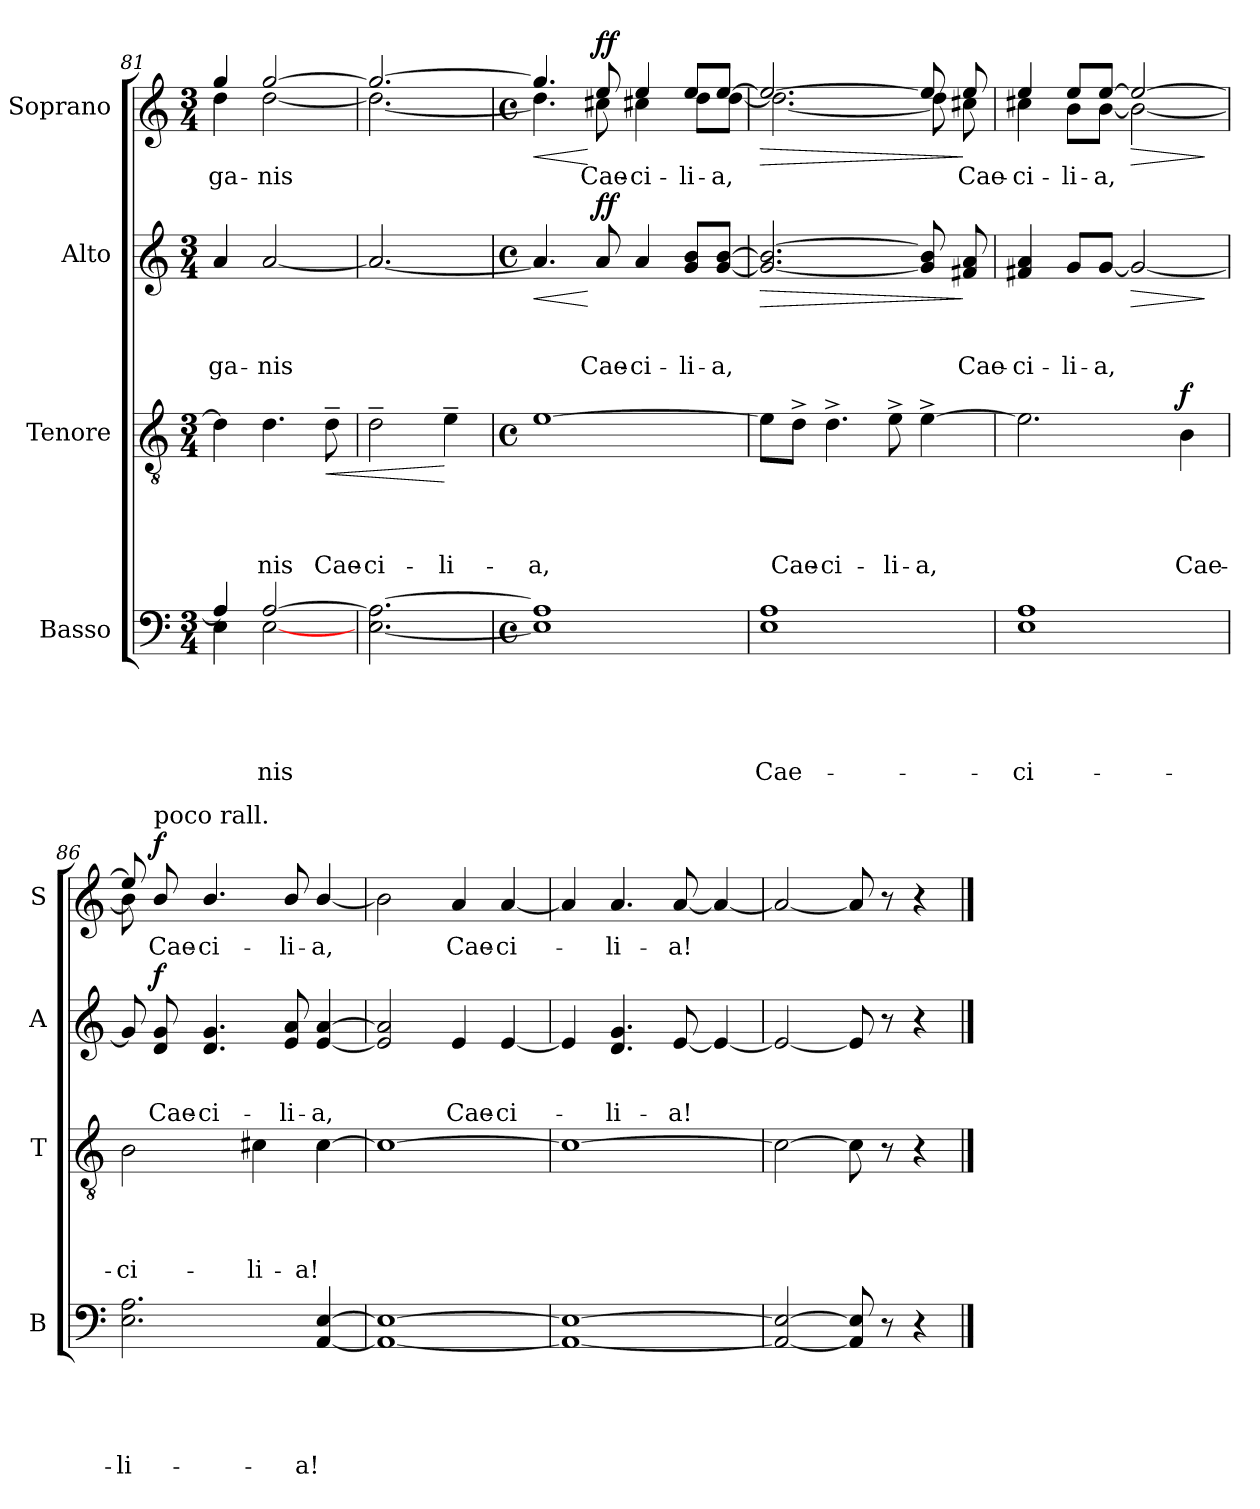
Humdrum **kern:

**kern	**text	**text	**text	**text	**text	**kern	**text	**text	**text	**text	**dynam	**kern	**text	**text	**text	**dynam	**kern	**text	**dynam
*part4	*part4	*part4	*part4	*part4	*part4	*part3	*part3	*part3	*part3	*part3	*part3	*part2	*part2	*part2	*part2	*part2	*part1	*part1	*part1
*staff4	*staff4	*staff4	*staff4	*staff4	*staff4	*staff3	*staff3	*staff3	*staff3	*staff3	*staff3	*staff2	*staff2	*staff2	*staff2	*staff2	*staff1	*staff1	*staff1
*I"Basso	*	*	*	*	*	*I"Tenore	*	*	*	*	*	*I"Alto	*	*	*	*	*I"Soprano	*	*
*I'B	*	*	*	*	*	*I'T	*	*	*	*	*	*I'A	*	*	*	*	*I'S	*	*
*clefF4	*	*	*	*	*	*clefGv2	*	*	*	*	*	*clefG2	*	*	*	*	*clefG2	*	*
*k[]	*	*	*	*	*	*k[]	*	*	*	*	*	*k[]	*	*	*	*	*k[]	*	*
*C:	*	*	*	*	*	*C:	*	*	*	*	*	*C:	*	*	*	*	*C:	*	*
*M3/4	*	*	*	*	*	*M3/4	*	*	*	*	*	*M3/4	*	*	*	*	*M3/4	*	*
=81	=81	=81	=81	=81	=81	=81	=81	=81	=81	=81	=81	=81	=81	=81	=81	=81	=81	=81	=81
*^	*	*	*	*	*	*	*	*	*	*	*	*	*	*	*	*	*	*	*
!	!	!	!	!	!	!	!	!	!	!	!	!	!	!	!	!LO:LY:b	!	!	!LO:LY:b	!
*	*	*	*	*	*	*	*	*	*	*	*	*	*	*	*	*	*	*^	*	*
4A/]	4E\	.	.	.	.	.	4d\]	.	.	.	.	.	4a/	.	.	-ga-	.	4gg/	4dd\	-ga-	.
!	!	!	!	!	!	!LO:LY:b	!	!	!	!	!LO:LY:b	!	!	!	!	!LO:LY:b	!	!	!	!LO:LY:b	!
[>2A/	[<2E\	.	.	.	.	-nis	4.d\	.	.	.	-nis	.	[2a/	.	.	-nis	.	[>2gg/	[<2dd\	-nis	.
!	!	!	!	!	!	!	!	!	!	!	!LO:LY:b	!LO:HP:b	!	!	!	!	!	!	!	!	!
.	.	.	.	.	.	.	8d~>\	.	.	.	Cae-	<	.	.	.	.	.	.	.	.	.
*v	*v	*	*	*	*	*	*	*	*	*	*	*	*	*	*	*	*	*	*	*	*
=82	=82	=82	=82	=82	=82	=82	=82	=82	=82	=82	=82	=82	=82	=82	=82	=82	=82	=82	=82	=82
!	!	!	!	!	!	!	!	!	!	!LO:LY:b	!	!	!	!	!	!	!	!	!	!
[2.E\ 2.A\_	.	.	.	.	.	2d~>\	.	.	.	-ci-	.	2.a/_	.	.	.	.	2.gg/_	2.dd\_	.	.
!	!	!	!	!	!	!	!	!	!	!LO:LY:b	!	!	!	!	!	!	!	!	!	!
.	.	.	.	.	.	4e~>\	.	.	.	-li-	[	.	.	.	.	.	.	.	.	.
=83	=83	=83	=83	=83	=83	=83	=83	=83	=83	=83	=83	=83	=83	=83	=83	=83	=83	=83	=83	=83
*M4/4	*	*	*	*	*	*M4/4	*	*	*	*	*	*M4/4	*	*	*	*	*M4/4	*	*	*
*met(c)	*	*	*	*	*	*met(c)	*	*	*	*	*	*met(c)	*	*	*	*	*met(c)	*	*	*
!	!	!	!	!	!	!	!	!	!	!LO:LY:b	!	!	!	!	!	!LO:HP:b	!	!	!	!LO:HP:b
1E] 1A]	.	.	.	.	.	[1e	.	.	.	-a,	.	4.a/]	.	.	.	<	4.gg/]	4.dd\]	.	<
!	!	!	!	!	!	!	!	!	!	!	!	!	!	!	!LO:LY:b	!LO:DY:n=1:a	!	!	!LO:LY:b	!LO:DY:n=1:a
.	.	.	.	.	.	.	.	.	.	.	.	8a/	.	.	Cae-	[ ff	8ee/	8cc#X\	Cae-	[ ff
!	!	!	!	!	!	!	!	!	!	!	!	!	!	!	!LO:LY:b	!	!	!	!LO:LY:b	!
.	.	.	.	.	.	.	.	.	.	.	.	4a/	.	.	-ci-	.	4ee/	4cc#X\	-ci-	.
!	!	!	!	!	!	!	!	!	!	!	!	!	!	!	!LO:LY:b	!	!	!	!LO:LY:b	!
.	.	.	.	.	.	.	.	.	.	.	.	8g/ 8b/L	.	.	-li-	.	8ee/L	8dd\L	-li-	.
!	!	!	!	!	!	!	!	!	!	!	!	!	!	!	!LO:LY:b	!	!	!	!LO:LY:b	!
.	.	.	.	.	.	.	.	.	.	.	.	[8g/ [8b/J	.	.	-a,	.	[>8ee/J	[<8dd\J	-a,	.
!!LO:LB:g=z	!!
=84	=84	=84	=84	=84	=84	=84	=84	=84	=84	=84	=84	=84	=84	=84	=84	=84	=84	=84	=84	=84
!	!	!	!	!	!LO:LY:b	!	!	!	!	!	!	!	!	!	!	!LO:HP:b	!	!	!	!LO:HP:b
1E 1A	.	.	.	.	Cae-	8e\L]	.	.	.	.	.	2.g/_ 2.b/_	.	.	.	>	2.ee/_	2.dd\_	.	>
!	!	!	!	!	!	!	!	!	!	!LO:LY:b	!	!	!	!	!	!	!	!	!	!
.	.	.	.	.	.	8d^>\J	.	.	.	Cae-	.	.	.	.	.	.	.	.	.	.
!	!	!	!	!	!	!	!	!	!	!LO:LY:b	!	!	!	!	!	!	!	!	!	!
.	.	.	.	.	.	4.d^>\	.	.	.	-ci-	.	.	.	.	.	.	.	.	.	.
!	!	!	!	!	!	!	!	!	!	!LO:LY:b	!	!	!	!	!	!	!	!	!	!
.	.	.	.	.	.	8e^>\	.	.	.	-li-	.	.	.	.	.	.	.	.	.	.
!	!	!	!	!	!	!	!	!	!	!LO:LY:b	!	!	!	!	!	!	!	!	!	!
.	.	.	.	.	.	[4e^>\	.	.	.	-a,	.	8g/] 8b/]	.	.	.	.	8ee/]	8dd\]	.	.
!	!	!	!	!	!	!	!	!	!	!	!	!	!	!	!LO:LY:b	!	!	!	!LO:LY:b	!
.	.	.	.	.	.	.	.	.	.	.	.	8f#X/ 8a/	.	.	Cae-	]	8ee/	8cc#X\	Cae-	]
=85	=85	=85	=85	=85	=85	=85	=85	=85	=85	=85	=85	=85	=85	=85	=85	=85	=85	=85	=85	=85
!	!	!	!	!	!LO:LY:b	!	!	!	!	!	!	!	!	!	!LO:LY:b	!	!	!	!LO:LY:b	!
1E 1A	.	.	.	.	-ci-	2.e\]	.	.	.	.	.	4f#X/ 4a/	.	.	-ci-	.	4ee/	4cc#X\	-ci-	.
!	!	!	!	!	!	!	!	!	!	!	!	!	!	!	!LO:LY:b	!	!	!	!LO:LY:b	!
.	.	.	.	.	.	.	.	.	.	.	.	8g/L	.	.	-li-	.	8ee/L	8b\L	-li-	.
!	!	!	!	!	!	!	!	!	!	!	!	!	!	!	!LO:LY:b	!	!	!	!LO:LY:b	!
.	.	.	.	.	.	.	.	.	.	.	.	[8g/J	.	.	-a,	.	[>8ee/J	[<8b\J	-a,	.
!	!	!	!	!	!	!	!	!	!	!	!	!	!	!	!	!LO:HP:b	!	!	!	!LO:HP:b
.	.	.	.	.	.	.	.	.	.	.	.	2g/_	.	.	.	>	2ee/_	2b\_	.	>
!	!	!	!	!	!	!	!	!	!	!LO:LY:b	!LO:DY:a	!	!	!	!	!	!	!	!	!
.	.	.	.	.	.	4B\	.	.	.	Cae-	f	.	.	.	.	.	.	.	.	.
*	*	*	*	*	*	*	*	*	*	*	*	*	*	*	*	*	*v	*v	*	*
.	.	.	.	.	.	.	.	.	.	.	.	.	.	.	.	]	.	.	]
=86	=86	=86	=86	=86	=86	=86	=86	=86	=86	=86	=86	=86	=86	=86	=86	=86	=86	=86	=86
!	!	!	!	!	!LO:LY:b	!	!	!	!	!LO:LY:b	!	!	!	!	!	!	!	!	!
*	*	*	*	*	*	*	*	*	*	*	*	*	*	*	*	*	*^	*	*
2.E\ 2.A\	.	.	.	.	-li-	2B\	.	.	.	-ci-	.	8g/]	.	.	.	.	8ee/]	8b\]	.	.
!	!	!	!	!	!	!	!	!	!	!	!	!	!	!	!	!	!LO:TX:a:t=poco rall.	!	!	!
!	!	!	!	!	!	!	!	!	!	!	!	!	!	!	!LO:LY:b	!LO:DY:a	!	!	!LO:LY:b	!LO:DY:a
.	.	.	.	.	.	.	.	.	.	.	.	8d/ 8g/	.	.	Cae-	f	8b/	2..ryy	Cae-	f
!	!	!	!	!	!	!	!	!	!	!	!	!	!	!	!LO:LY:b	!	!	!	!LO:LY:b	!
.	.	.	.	.	.	.	.	.	.	.	.	4.d/ 4.g/	.	.	-ci-	.	4.b/	.	-ci-	.
!	!	!	!	!	!	!	!	!	!	!LO:LY:b	!	!	!	!	!	!	!	!	!	!
.	.	.	.	.	.	4c#X\	.	.	.	-li-	.	.	.	.	.	.	.	.	.	.
!	!	!	!	!	!	!	!	!	!	!	!	!	!	!	!LO:LY:b	!	!	!	!LO:LY:b	!
.	.	.	.	.	.	.	.	.	.	.	.	8e/ 8a/	.	.	-li-	.	8b/	.	-li-	.
!	!	!	!	!	!LO:LY:b	!	!	!	!	!LO:LY:b	!	!	!	!	!LO:LY:b	!	!	!	!LO:LY:b	!
[4AA/ [4E/	.	.	.	.	-a!	[4c#\	.	.	.	-a!	.	[4e/ [4a/	.	.	-a,	.	[>4b/	.	-a,	.
*	*	*	*	*	*	*	*	*	*	*	*	*	*	*	*	*	*v	*v	*	*
=87	=87	=87	=87	=87	=87	=87	=87	=87	=87	=87	=87	=87	=87	=87	=87	=87	=87	=87	=87
1AA_ 1E_	.	.	.	.	.	1c#_	.	.	.	.	.	2e/] 2a/]	.	.	.	.	2b\]	.	.
!	!	!	!	!	!	!	!	!	!	!	!	!	!	!	!LO:LY:b	!	!	!LO:LY:b	!
.	.	.	.	.	.	.	.	.	.	.	.	4e/	.	.	Cae-	.	4a/	Cae-	.
!	!	!	!	!	!	!	!	!	!	!	!	!	!	!	!LO:LY:b	!	!	!LO:LY:b	!
.	.	.	.	.	.	.	.	.	.	.	.	[4e/	.	.	-ci-	.	[4a/	-ci-	.
=88	=88	=88	=88	=88	=88	=88	=88	=88	=88	=88	=88	=88	=88	=88	=88	=88	=88	=88	=88
1AA_ 1E_	.	.	.	.	.	1c#_	.	.	.	.	.	4e/]	.	.	.	.	4a/]	.	.
!	!	!	!	!	!	!	!	!	!	!	!	!	!	!	!LO:LY:b	!	!	!LO:LY:b	!
.	.	.	.	.	.	.	.	.	.	.	.	4.d/ 4.g/	.	.	-li-	.	4.a/	-li-	.
!	!	!	!	!	!	!	!	!	!	!	!	!	!	!	!LO:LY:b	!	!	!LO:LY:b	!
.	.	.	.	.	.	.	.	.	.	.	.	[8e/	.	.	-a!	.	[8a/	-a!	.
.	.	.	.	.	.	.	.	.	.	.	.	4e/_	.	.	.	.	4a/_	.	.
=89	=89	=89	=89	=89	=89	=89	=89	=89	=89	=89	=89	=89	=89	=89	=89	=89	=89	=89	=89
2AA/_ 2E/_	.	.	.	.	.	2c#\_	.	.	.	.	.	2e/_	.	.	.	.	2a/_	.	.
8AA/] 8E/]	.	.	.	.	.	8c#\]	.	.	.	.	.	8e/]	.	.	.	.	8a/]	.	.
8r	.	.	.	.	.	8r	.	.	.	.	.	8r	.	.	.	.	8r	.	.
4r	.	.	.	.	.	4r	.	.	.	.	.	4r	.	.	.	.	4r	.	.
==	==	==	==	==	==	==	==	==	==	==	==	==	==	==	==	==	==	==	==
*-	*-	*-	*-	*-	*-	*-	*-	*-	*-	*-	*-	*-	*-	*-	*-	*-	*-	*-	*-
